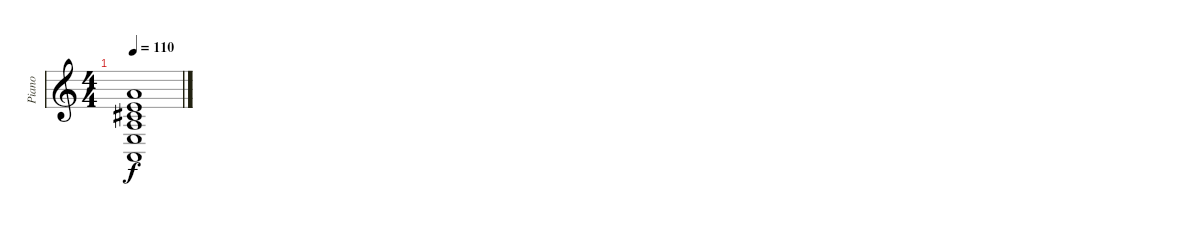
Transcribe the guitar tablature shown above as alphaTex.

\track ("Piano" "Piano") {instrument acousticgrandpiano}
\staff {score}
\tuning (E4 B3 G3 D3 A2 E2) {hide}
\ts (4 4)
\tempo 110
\clef g2
\ks c
(5.1 5.2 6.3 7.4 7.5 5.6).1{dy f}
